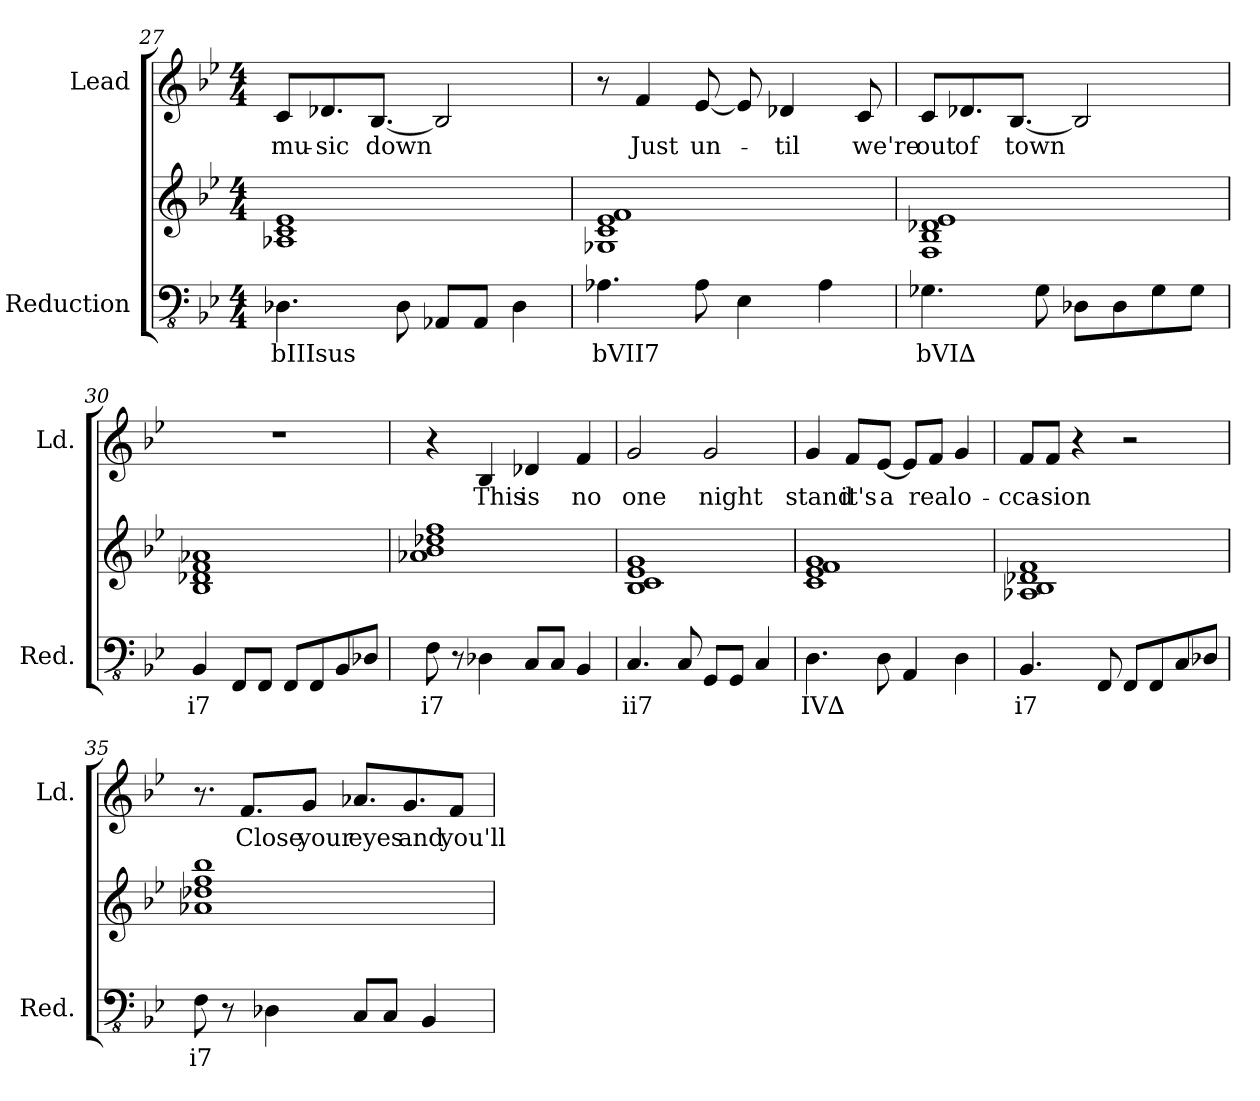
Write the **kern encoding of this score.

**kern	**text	**kern	**kern	**text
*part2	*part2	*part2	*part1	*part1
*staff3	*staff3	*staff2	*staff1	*staff1
*I"Reduction	*	*	*I"Lead	*
*I'Red.	*	*	*I'Ld.	*
!!LO:LB:g=z
*clefFv4	*	*clefG2	*clefG2	*
*k[b-e-]	*	*k[b-e-]	*k[b-e-]	*
*B-:	*	*B-:	*B-:	*
*M4/4	*	*M4/4	*M4/4	*
=27	=27	=27	=27	=27
!	!LO:LY:b:color=#000000	!	!	!
!	!	!	!	!LO:LY:b:color=#000000
4.DD-Xi\	bIIIsus	1A-Xi 1ci 1e-i	8ci/L	mu-
!	!	!	!	!LO:LY:b:color=#000000
.	.	.	8.d-Xi/	-sic
!	!	!	!	!LO:LY:b:color=#000000
.	.	.	[<8.B-i/J	down
8DD-i\	.	.	.	.
8AAA-Xi/L	.	.	2B-i/]	.
8AAA-i/J	.	.	.	.
4DD-i\	.	.	.	.
=28	=28	=28	=28	=28
!	!LO:LY:b:color=#000000	!	!	!
4.AA-Xi\	bVII7	1G-Xi 1ci 1e-i 1fi	8r	.
!	!	!	!	!LO:LY:b:color=#000000
.	.	.	4fi/	Just
!	!	!	!	!LO:LY:b:color=#000000
8AA-i\	.	.	[<8e-i/	un-
4EE-i\	.	.	8e-i/]	.
!	!	!	!	!LO:LY:b:color=#000000
.	.	.	4d-Xi/	-til
4AA-i\	.	.	.	.
!	!	!	!	!LO:LY:b:color=#000000
.	.	.	8ci/	we're
=29	=29	=29	=29	=29
!	!LO:LY:b:color=#000000	!	!	!
!	!	!	!	!LO:LY:b:color=#000000
4.GG-Xi\	bVI∆	1Fi 1B-i 1d-Xi 1e-i	8ci/L	out
!	!	!	!	!LO:LY:b:color=#000000
.	.	.	8.d-Xi/	of
!	!	!	!	!LO:LY:b:color=#000000
.	.	.	[<8.B-i/J	town
8GG-i\	.	.	.	.
8DD-Xi\L	.	.	2B-i/]	.
8DD-i\	.	.	.	.
8GG-i\	.	.	.	.
8GG-i\J	.	.	.	.
=30	=30	=30	=30	=30
!	!LO:LY:b:color=#000000	!	!	!
4BBB-i/	i7	1B-i 1d-Xi 1fi 1a-Xi	1r	.
8FFFi/L	.	.	.	.
8FFFi/J	.	.	.	.
8FFFi/L	.	.	.	.
8FFFi/	.	.	.	.
8BBB-i/	.	.	.	.
8DD-Xi/J	.	.	.	.
!!LO:LB:g=z
=31	=31	=31	=31	=31
!	!LO:LY:b:color=#000000	!	!	!
8FFi\	i7	1a-Xi 1b-i 1dd-Xi 1ffi	4r	.
8r	.	.	.	.
!	!	!	!	!LO:LY:b:color=#000000
4DD-Xi\	.	.	4B-i/	This
!	!	!	!	!LO:LY:b:color=#000000
8CCi/L	.	.	4d-Xi/	is
8CCi/J	.	.	.	.
!	!	!	!	!LO:LY:b:color=#000000
4BBB-i/	.	.	4fi/	no
=32	=32	=32	=32	=32
!	!LO:LY:b:color=#000000	!	!	!
!	!	!	!	!LO:LY:b:color=#000000
4.CCi/	ii7	1B-i 1ci 1e-i 1gi	2gi/	one
8CCi/	.	.	.	.
!	!	!	!	!LO:LY:b:color=#000000
8GGGi/L	.	.	2gi/	night
8GGGi/J	.	.	.	.
4CCi/	.	.	.	.
=33	=33	=33	=33	=33
!	!LO:LY:b:color=#000000	!	!	!
!	!	!	!	!LO:LY:b:color=#000000
4.DDi\	IV∆	1ci 1e-i 1fi 1gi	4gi/	stand
!	!	!	!	!LO:LY:b:color=#000000
.	.	.	8fi/L	it's
!	!	!	!	!LO:LY:b:color=#000000
8DDi\	.	.	[<8e-i/J	a
4AAAi/	.	.	8e-i/L]	.
!	!	!	!	!LO:LY:b:color=#000000
.	.	.	8fi/J	real
!	!	!	!	!LO:LY:b:color=#000000
4DDi\	.	.	4gi/	o-
=34	=34	=34	=34	=34
!	!LO:LY:b:color=#000000	!	!	!
!	!	!	!	!LO:LY:b:color=#000000
4.BBB-i/	i7	1A-Xi 1B-i 1d-Xi 1fi	8fi/L	-cca-
!	!	!	!	!LO:LY:b:color=#000000
.	.	.	8fi/J	-sion
.	.	.	4r	.
8FFFi/	.	.	.	.
8FFFi/L	.	.	2r	.
8FFFi/	.	.	.	.
8CCi/	.	.	.	.
8DD-Xi/J	.	.	.	.
!!LO:LB:g=z
=35	=35	=35	=35	=35
!	!LO:LY:b:color=#000000	!	!	!
8FFi\	i7	1a-Xi 1dd-Xi 1ffi 1bb-i	8.r	.
8r	.	.	.	.
!	!	!	!	!LO:LY:b:color=#000000
.	.	.	8.fi/L	Close
4DD-Xi\	.	.	.	.
!	!	!	!	!LO:LY:b:color=#000000
.	.	.	8gi/J	your
!	!	!	!	!LO:LY:b:color=#000000
8CCi/L	.	.	8.a-Xi/L	eyes
8CCi/J	.	.	.	.
!	!	!	!	!LO:LY:b:color=#000000
.	.	.	8.gi/	and
4BBB-i/	.	.	.	.
!	!	!	!	!LO:LY:b:color=#000000
.	.	.	8fi/J	you'll
=	=	=	=	=
*-	*-	*-	*-	*-
